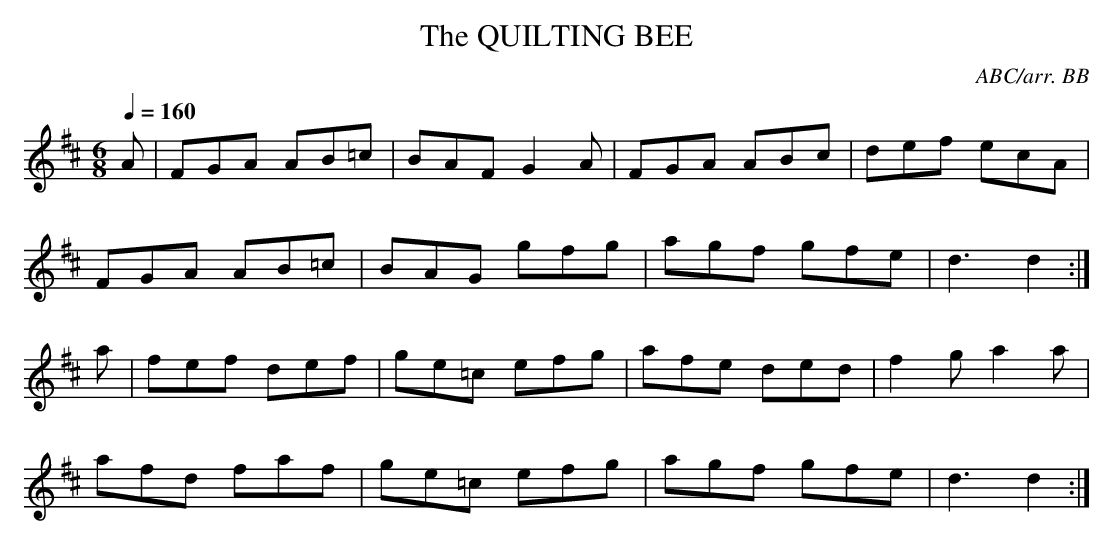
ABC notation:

X:1
T:QUILTING BEE, The
C:ABC/arr. BB
Q:1/4=160
M:6/8
L:1/8
K:D
A|FGA AB=c|BAF G2A|FGA ABc|def ecA|
FGA AB=c|BAG gfg|agf gfe|d3 d2 :|
a|fef def|ge=c efg|afe ded|f2g a2a|
afd faf|ge=c efg|agf gfe|d3d2 :|
